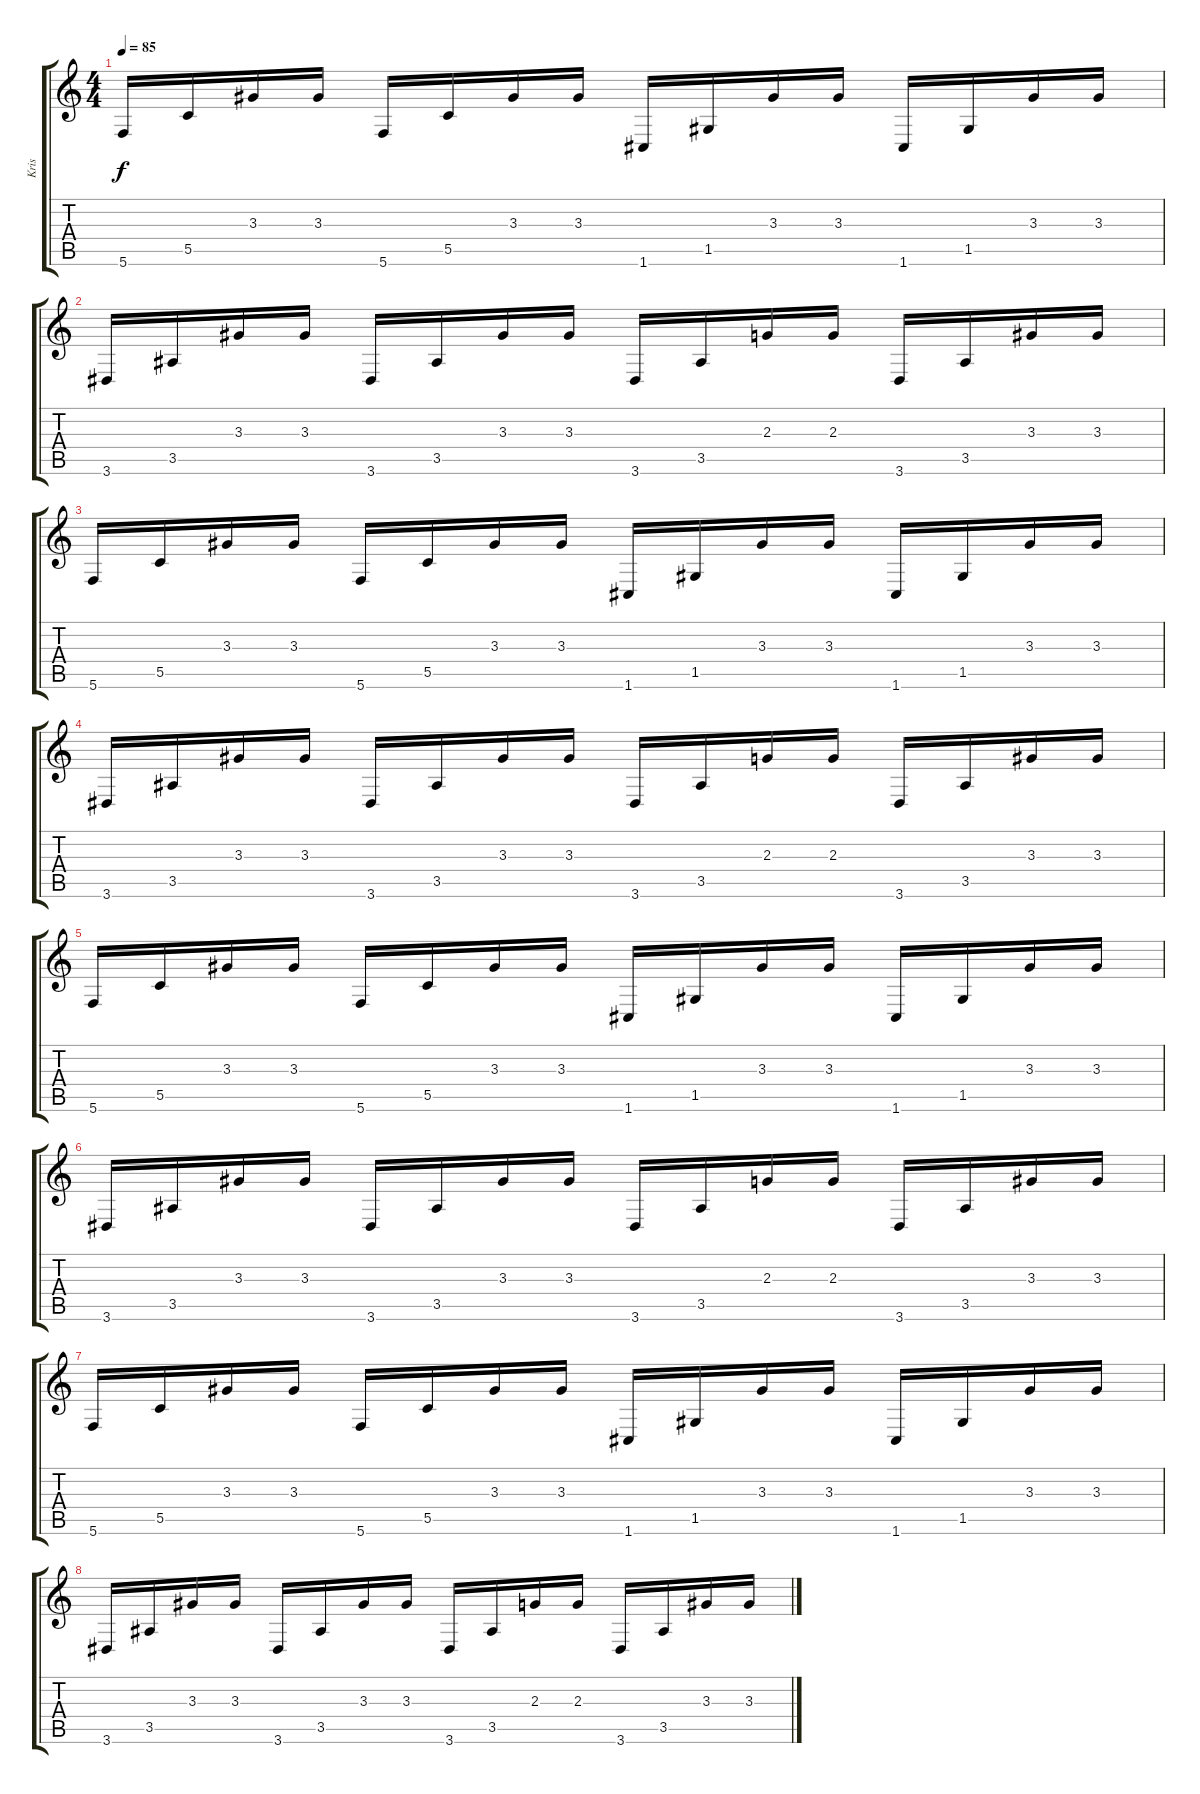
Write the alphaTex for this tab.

\track ("Kris" "Kris") {instrument overdrivenguitar}
\staff {score tabs}
\tuning (D4 A3 F3 C3 G2 C2) {hide}
\ts (4 4)
\tempo 85
\clef g2
\ks c
5.6.16{dy f instrument electricguitarclean} 5.5.16 3.3.16 3.3.16 5.6.16 5.5.16 3.3.16 3.3.16 1.6.16 1.5.16 3.3.16 3.3.16 1.6.16 1.5.16 3.3.16 3.3.16 |
3.6.16 3.5.16 3.3.16 3.3.16 3.6.16 3.5.16 3.3.16 3.3.16 3.6.16 3.5.16 2.3.16 2.3.16 3.6.16 3.5.16 3.3.16 3.3.16 |
5.6.16{instrument electricguitarclean} 5.5.16 3.3.16 3.3.16 5.6.16 5.5.16 3.3.16 3.3.16 1.6.16 1.5.16 3.3.16 3.3.16 1.6.16 1.5.16 3.3.16 3.3.16 |
3.6.16 3.5.16 3.3.16 3.3.16 3.6.16 3.5.16 3.3.16 3.3.16 3.6.16 3.5.16 2.3.16 2.3.16 3.6.16 3.5.16 3.3.16 3.3.16 |
5.6.16{instrument electricguitarclean} 5.5.16 3.3.16 3.3.16 5.6.16 5.5.16 3.3.16 3.3.16 1.6.16 1.5.16 3.3.16 3.3.16 1.6.16 1.5.16 3.3.16 3.3.16 |
3.6.16 3.5.16 3.3.16 3.3.16 3.6.16 3.5.16 3.3.16 3.3.16 3.6.16 3.5.16 2.3.16 2.3.16 3.6.16 3.5.16 3.3.16 3.3.16 |
5.6.16{instrument electricguitarclean} 5.5.16 3.3.16 3.3.16 5.6.16 5.5.16 3.3.16 3.3.16 1.6.16 1.5.16 3.3.16 3.3.16 1.6.16 1.5.16 3.3.16 3.3.16 |
3.6.16 3.5.16 3.3.16 3.3.16 3.6.16 3.5.16 3.3.16 3.3.16 3.6.16 3.5.16 2.3.16 2.3.16 3.6.16 3.5.16 3.3.16 3.3.16
